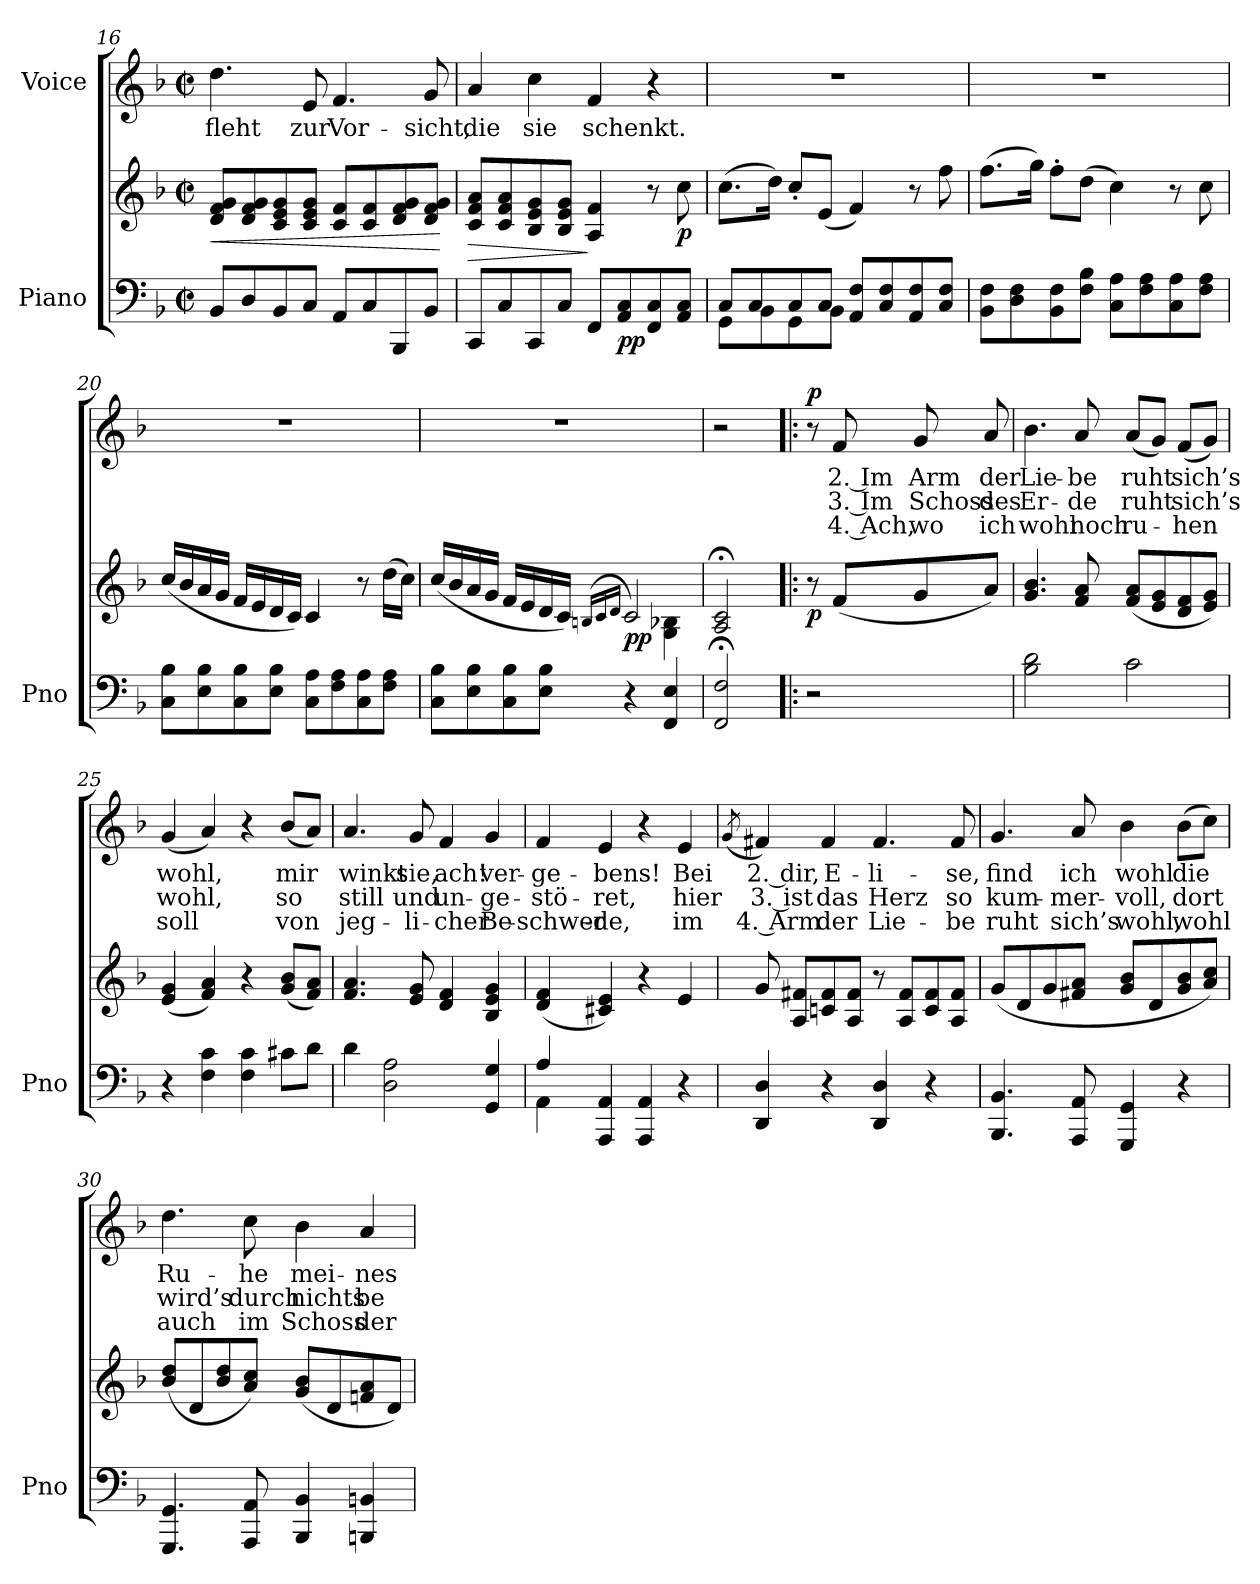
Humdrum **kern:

**kern	**kern	**dynam	**kern	**text	**text	**text	**dynam
*part2	*part2	*part2	*part1	*part1	*part1	*part1	*part1
*staff3	*staff2	*staff2/3	*staff1	*staff1	*staff1	*staff1	*staff1
*I"Piano	*	*	*I"Voice	*	*	*	*
*I'Pno	*	*	*	*	*	*	*
*clefF4	*clefG2	*	*clefG2	*	*	*	*
*k[b-]	*k[b-]	*	*k[b-]	*	*	*	*
*M2/2	*M2/2	*	*M2/2	*	*	*	*
*met(c|)	*met(c|)	*	*met(c|)	*	*	*	*
=16	=16	=16	=16	=16	=16	=16	=16
!	!	!LO:HP:b	!	!LO:LY:b	!	!	!
8BB-/L	8d/ 8f/ 8g/L	<	4.dd\	fleht	.	.	.
8D/	8d/ 8f/ 8g/	.	.	.	.	.	.
8BB-/	8c/ 8e/ 8g/	.	.	.	.	.	.
!	!	!	!	!LO:LY:b	!	!	!
8C/J	8c/ 8e/ 8g/J	.	8e/	zur	.	.	.
!	!	!	!	!LO:LY:b	!	!	!
8AA/L	8c/ 8f/L	.	4.f/	Vor-	.	.	.
8C/	8c/ 8f/	.	.	.	.	.	.
8BBB-/	8d/ 8f/ 8g/	.	.	.	.	.	.
!	!	!	!	!LO:LY:b	!	!	!
8BB-/J	8d/ 8f/ 8g/J	.	8g/	-sicht,	.	.	.
.	.	[	.	.	.	.	.
=17	=17	=17	=17	=17	=17	=17	=17
!	!	!LO:HP:b	!	!LO:LY:b	!	!	!
8CC/L	8c/ 8f/ 8a/L	>	4a/	die	.	.	.
8C/	8c/ 8f/ 8a/	.	.	.	.	.	.
!	!	!	!	!LO:LY:b	!	!	!
8CC/	8B-/ 8e/ 8g/	.	4cc\	sie	.	.	.
8C/J	8B-/ 8e/ 8g/J	.	.	.	.	.	.
!	!	!	!	!LO:LY:b	!	!	!
8FF/L	4A/ 4f/	]	4f/	schenkt.	.	.	.
!	!	!LO:DY:b=2	!	!	!	!	!
8AA/ 8C/	.	pp	.	.	.	.	.
8FF/ 8C/	8r	.	4r	.	.	.	.
!	!	!LO:DY:b	!	!	!	!	!
8AA/ 8C/J	8cc\	p	.	.	.	.	.
!!LO:PB:g=z
=18	=18	=18	=18	=18	=18	=18	=18
*^	*	*	*	*	*	*	*
8C/L	8GG\L	(8.cc\L	.	1r	.	.	.	.
8C/	8BB-\	.	.	.	.	.	.	.
.	.	16dd\Jk)	.	.	.	.	.	.
8C/	8GG\	8cc'/L	.	.	.	.	.	.
8C/J	8BB-\J	(8e/J	.	.	.	.	.	.
8AA/ 8F/L	2ryy	4f/)	.	.	.	.	.	.
8C/ 8F/	.	.	.	.	.	.	.	.
8AA/ 8F/	.	8r	.	.	.	.	.	.
8C/ 8F/J	.	8ff\	.	.	.	.	.	.
*v	*v	*	*	*	*	*	*	*
=19	=19	=19	=19	=19	=19	=19	=19
8BB-\ 8F\L	(8.ff\L	.	1r	.	.	.	.
8D\ 8F\	.	.	.	.	.	.	.
.	16gg\Jk)	.	.	.	.	.	.
8BB-\ 8F\	8ff'\L	.	.	.	.	.	.
8F\ 8B-\J	(8dd\J	.	.	.	.	.	.
8C\ 8A\L	4cc\)	.	.	.	.	.	.
8F\ 8A\	.	.	.	.	.	.	.
8C\ 8A\	8r	.	.	.	.	.	.
8F\ 8A\J	8cc\	.	.	.	.	.	.
=20	=20	=20	=20	=20	=20	=20	=20
8C\ 8B-\L	(16cc/LL	.	1r	.	.	.	.
.	16b-/	.	.	.	.	.	.
8E\ 8B-\	16a/	.	.	.	.	.	.
.	16g/JJ	.	.	.	.	.	.
8C\ 8B-\	16f/LL	.	.	.	.	.	.
.	16e/	.	.	.	.	.	.
8E\ 8B-\J	16d/	.	.	.	.	.	.
.	16c/JJ)	.	.	.	.	.	.
8C\ 8A\L	4c/	.	.	.	.	.	.
8F\ 8A\	.	.	.	.	.	.	.
8C\ 8A\	8r	.	.	.	.	.	.
8F\ 8A\J	(16dd\LL	.	.	.	.	.	.
.	16cc\JJ)	.	.	.	.	.	.
!!LO:LB:g=z
=21	=21	=21	=21	=21	=21	=21	=21
*	*^	*	*	*	*	*	*
8C\ 8B-\L	(<16cc/LL	2.ryy	.	1r	.	.	.	.
.	16b-/	.	.	.	.	.	.	.
8E\ 8B-\	16a/	.	.	.	.	.	.	.
.	16g/JJ	.	.	.	.	.	.	.
8C\ 8B-\	16f/LL	.	.	.	.	.	.	.
.	16e/	.	.	.	.	.	.	.
8E\ 8B-\J	16d/	.	.	.	.	.	.	.
.	16c/JJ)	.	.	.	.	.	.	.
.	(>16qBn/LL	.	.	.	.	.	.	.
.	16qc/	.	.	.	.	.	.	.
.	16qd/JJ	.	.	.	.	.	.	.
!	!	!	!LO:DY:b	!	!	!	!	!
4r	2c/)	.	pp	.	.	.	.	.
4FF/ 4E/	.	4G\ 4B-X\	.	.	.	.	.	.
*	*v	*v	*	*	*	*	*	*
=22	=22	=22	=22	=22	=22	=22	=22
2FF/; 2F/;	2A/;< 2c/;<	.	2r	.	.	.	.
!!LO:PB:g=z
=23!|:	=23!|:	=23!|:	=23!|:	=23!|:	=23!|:	=23!|:	=23!|:
!	!	!LO:DY:b	!	!	!	!	!LO:DY:a
2r	8r	p	8r	.	.	.	p
!	!	!	!	!LO:LY:b	!LO:LY:b	!LO:LY:b	!
.	(8f/L	.	8f/	2. Im	3. Im	4. Ach,	.
!	!	!	!	!LO:LY:b	!LO:LY:b	!LO:LY:b	!
.	8g/	.	8g/	Arm	Schoss	wo	.
!	!	!	!	!LO:LY:b	!LO:LY:b	!LO:LY:b	!
.	8a/J)	.	8a/	der	des	ich	.
=24	=24	=24	=24	=24	=24	=24	=24
!	!	!	!	!LO:LY:b	!LO:LY:b	!LO:LY:b	!
2B-\ 2d\	4.g/ 4.b-/	.	4.b-\	Lie-	Er-	wohl	.
!	!	!	!	!LO:LY:b	!LO:LY:b	!LO:LY:b	!
.	8f/ 8a/	.	8a/	-be	-de	noch	.
!	!	!	!	!LO:LY:b	!LO:LY:b	!LO:LY:b	!
2c\	(8f/ 8a/L	.	(8a/L	ruht	ruht	ru-	.
.	8e/ 8g/	.	8g/J)	.	.	.	.
!	!	!	!	!LO:LY:b	!LO:LY:b	!LO:LY:b	!
.	8d/ 8f/	.	(8f/L	sich’s	sich’s	-hen	.
.	8e/ 8g/J)	.	8g/J)	.	.	.	.
=25	=25	=25	=25	=25	=25	=25	=25
!	!	!	!	!LO:LY:b	!LO:LY:b	!LO:LY:b	!
4r	(4e/ 4g/	.	(4g/	wohl,	wohl,	soll	.
4F\ 4c\	4f/ 4a/)	.	4a/)	.	.	.	.
4F\ 4c\	4r	.	4r	.	.	.	.
!	!	!	!	!LO:LY:b	!LO:LY:b	!LO:LY:b	!
8c#X\L	(8g/ 8b-/L	.	(8b-/L	mir	so	von	.
8d\J	8f/ 8a/J)	.	8a/J)	.	.	.	.
=26	=26	=26	=26	=26	=26	=26	=26
!	!	!	!	!LO:LY:b	!LO:LY:b	!LO:LY:b	!
4d\	4.f/ 4.a/	.	4.a/	winkt	still	jeg-	.
2D\ 2A\	.	.	.	.	.	.	.
!	!	!	!	!LO:LY:b	!LO:LY:b	!LO:LY:b	!
.	8e/ 8g/	.	8g/	sie,	und	-li-	.
!	!	!	!	!LO:LY:b	!LO:LY:b	!LO:LY:b	!
.	4d/ 4f/	.	4f/	ach!	un-	-cher	.
!	!	!	!	!LO:LY:b	!LO:LY:b	!LO:LY:b	!
4GG/ 4G/	4B-/ 4e/ 4g/	.	4g/	ver-	-ge-	Be-	.
=27	=27	=27	=27	=27	=27	=27	=27
*^	*	*	*	*	*	*	*
!	!	!	!	!	!LO:LY:b	!LO:LY:b	!LO:LY:b	!
4A/	4AA\	(4d/ 4f/	.	4f/	-ge-	-stö-	-schwer-	.
!	!	!	!	!	!LO:LY:b	!LO:LY:b	!LO:LY:b	!
4AAA/ 4AA/	2.ryy	4c#X/ 4e/)	.	4e/	-bens!	-ret,	-de,	.
4AAA/ 4AA/	.	4r	.	4r	.	.	.	.
!	!	!	!	!	!LO:LY:b	!LO:LY:b	!LO:LY:b	!
4r	.	4e/	.	4e/	Bei	hier	im	.
*v	*v	*	*	*	*	*	*	*
!!LO:LB:g=z
=28	=28	=28	=28	=28	=28	=28	=28
.	.	.	(8qg/	.	.	.	.
!	!	!	!	!LO:LY:b	!LO:LY:b	!LO:LY:b	!
4DD/ 4D/	8g/	.	4f#X/)	2. dir,	3. ist	4. Arm	.
.	8A/ 8f#X/L	.	.	.	.	.	.
!	!	!	!	!LO:LY:b	!LO:LY:b	!LO:LY:b	!
4r	8cn/ 8f#/	.	4f#/	E-	das	der	.
.	8A/ 8f#/J	.	.	.	.	.	.
!	!	!	!	!LO:LY:b	!LO:LY:b	!LO:LY:b	!
4DD/ 4D/	8r	.	4.f#/	-li-	Herz	Lie-	.
.	8A/ 8f#/L	.	.	.	.	.	.
4r	8c/ 8f#/	.	.	.	.	.	.
!	!	!	!	!LO:LY:b	!LO:LY:b	!LO:LY:b	!
.	8A/ 8f#/J	.	8f#/	-se,	so	-be	.
=29	=29	=29	=29	=29	=29	=29	=29
!	!	!	!	!LO:LY:b	!LO:LY:b	!LO:LY:b	!
4.BBB-/ 4.BB-/	(8g/L	.	4.g/	find	kum-	ruht	.
.	8d/	.	.	.	.	.	.
.	8g/	.	.	.	.	.	.
!	!	!	!	!LO:LY:b	!LO:LY:b	!LO:LY:b	!
8AAA/ 8AA/	8f#X/ 8a/J	.	8a/	ich	-mer-	sich’s	.
!	!	!	!	!LO:LY:b	!LO:LY:b	!LO:LY:b	!
4GGG/ 4GG/	8g/ 8b-/L	.	4b-\	wohl	-voll,	wohl,	.
.	8d/	.	.	.	.	.	.
!	!	!	!	!LO:LY:b	!LO:LY:b	!LO:LY:b	!
4r	8g/ 8b-/	.	(8b-\L	die	dort	wohl	.
.	8a/ 8cc/J)	.	8cc\J)	.	.	.	.
=30	=30	=30	=30	=30	=30	=30	=30
!	!	!	!	!LO:LY:b	!LO:LY:b	!LO:LY:b	!
4.GGG/ 4.GG/	(8b-/ 8dd/L	.	4.dd\	Ru-	wird’s	auch	.
.	8d/	.	.	.	.	.	.
.	8b-/ 8dd/	.	.	.	.	.	.
!	!	!	!	!LO:LY:b	!LO:LY:b	!LO:LY:b	!
8AAA/ 8AA/	8a/ 8cc/J)	.	8cc\	-he	durch	im	.
!	!	!	!	!LO:LY:b	!LO:LY:b	!LO:LY:b	!
4BBB-/ 4BB-/	(8g/ 8b-/L	.	4b-\	mei-	nichts	Schoss	.
.	8d/	.	.	.	.	.	.
!	!	!	!	!LO:LY:b	!LO:LY:b	!LO:LY:b	!
4BBBn/ 4BBn/	8fn/ 8a/	.	4a/	-nes	be-	der	.
.	8d/J)	.	.	.	.	.	.
=	=	=	=	=	=	=	=
*-	*-	*-	*-	*-	*-	*-	*-
